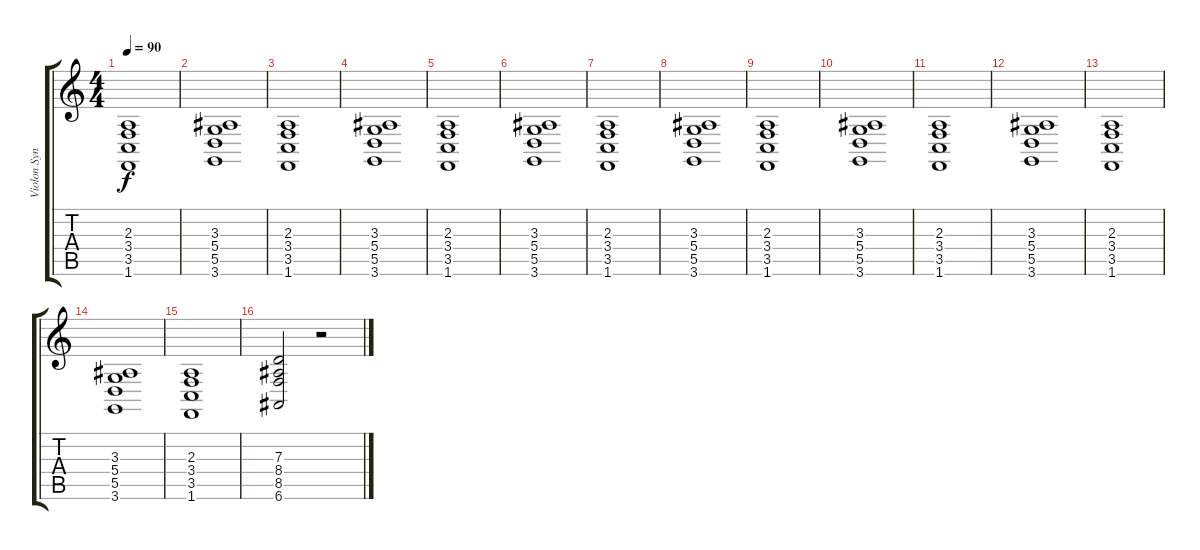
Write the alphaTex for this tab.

\track ("Violon Synthé" "Violon Syn") {instrument violin}
\staff {score tabs}
\tuning (E4 B3 G3 D3 A2 E2) {hide}
\ts (4 4)
\tempo 90
\clef g2
\ks c
(2.3 3.4 3.5 1.6).1{dy f} |
(3.3 5.4 5.5 3.6).1 |
(2.3 3.4 3.5 1.6).1 |
(3.3 5.4 5.5 3.6).1 |
(2.3 3.4 3.5 1.6).1 |
(3.3 5.4 5.5 3.6).1 |
(2.3 3.4 3.5 1.6).1 |
(3.3 5.4 5.5 3.6).1 |
(2.3 3.4 3.5 1.6).1 |
(3.3 5.4 5.5 3.6).1 |
(2.3 3.4 3.5 1.6).1 |
(3.3 5.4 5.5 3.6).1 |
(2.3 3.4 3.5 1.6).1 |
(3.3 5.4 5.5 3.6).1 |
(2.3 3.4 3.5 1.6).1 |
(7.3 8.4 8.5 6.6).2 r.2
